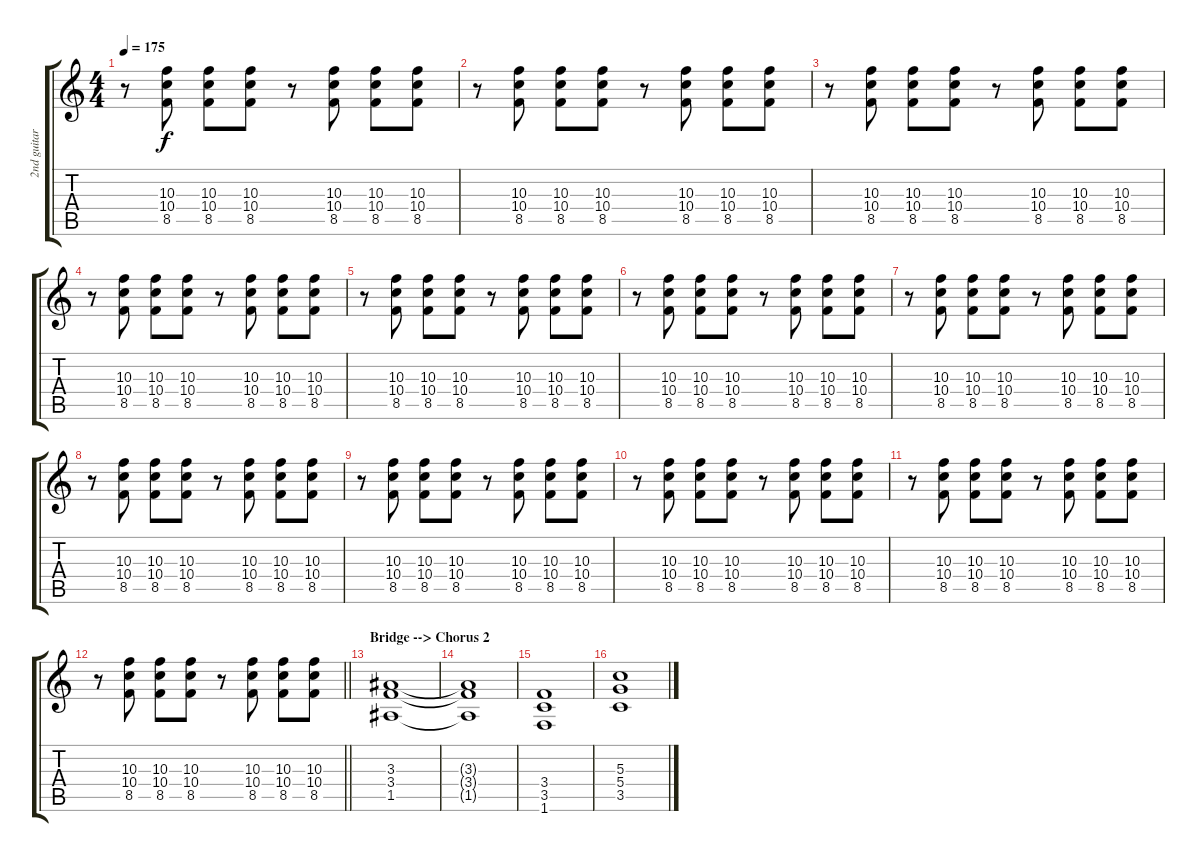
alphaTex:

\track ("2nd guitar" "2nd guitar") {instrument acousticguitarsteel}
\staff {score tabs}
\tuning (E4 B3 G3 D3 A2 E2) {hide}
\ts (4 4)
\tempo 175
\clef g2
\ks c
r.8{dy f} (10.3 10.4 8.5).8 (10.3 10.4 8.5).8 (10.3 10.4 8.5).8 r.8 (10.3 10.4 8.5).8 (10.3 10.4 8.5).8 (10.3 10.4 8.5).8 |
r.8 (10.3 10.4 8.5).8 (10.3 10.4 8.5).8 (10.3 10.4 8.5).8 r.8 (10.3 10.4 8.5).8 (10.3 10.4 8.5).8 (10.3 10.4 8.5).8 |
r.8 (10.3 10.4 8.5).8 (10.3 10.4 8.5).8 (10.3 10.4 8.5).8 r.8 (10.3 10.4 8.5).8 (10.3 10.4 8.5).8 (10.3 10.4 8.5).8 |
r.8 (10.3 10.4 8.5).8 (10.3 10.4 8.5).8 (10.3 10.4 8.5).8 r.8 (10.3 10.4 8.5).8 (10.3 10.4 8.5).8 (10.3 10.4 8.5).8 |
r.8 (10.3 10.4 8.5).8 (10.3 10.4 8.5).8 (10.3 10.4 8.5).8 r.8 (10.3 10.4 8.5).8 (10.3 10.4 8.5).8 (10.3 10.4 8.5).8 |
r.8 (10.3 10.4 8.5).8 (10.3 10.4 8.5).8 (10.3 10.4 8.5).8 r.8 (10.3 10.4 8.5).8 (10.3 10.4 8.5).8 (10.3 10.4 8.5).8 |
r.8 (10.3 10.4 8.5).8 (10.3 10.4 8.5).8 (10.3 10.4 8.5).8 r.8 (10.3 10.4 8.5).8 (10.3 10.4 8.5).8 (10.3 10.4 8.5).8 |
r.8 (10.3 10.4 8.5).8 (10.3 10.4 8.5).8 (10.3 10.4 8.5).8 r.8 (10.3 10.4 8.5).8 (10.3 10.4 8.5).8 (10.3 10.4 8.5).8 |
r.8 (10.3 10.4 8.5).8 (10.3 10.4 8.5).8 (10.3 10.4 8.5).8 r.8 (10.3 10.4 8.5).8 (10.3 10.4 8.5).8 (10.3 10.4 8.5).8 |
r.8 (10.3 10.4 8.5).8 (10.3 10.4 8.5).8 (10.3 10.4 8.5).8 r.8 (10.3 10.4 8.5).8 (10.3 10.4 8.5).8 (10.3 10.4 8.5).8 |
r.8 (10.3 10.4 8.5).8 (10.3 10.4 8.5).8 (10.3 10.4 8.5).8 r.8 (10.3 10.4 8.5).8 (10.3 10.4 8.5).8 (10.3 10.4 8.5).8 |
\barLineRight lightlight
r.8 (10.3 10.4 8.5).8 (10.3 10.4 8.5).8 (10.3 10.4 8.5).8 r.8 (10.3 10.4 8.5).8 (10.3 10.4 8.5).8 (10.3 10.4 8.5).8 |
\section ("" "Bridge --> Chorus 2")
(3.3 3.4 1.5).1{instrument overdrivenguitar} |
(3.3{t} 3.4{t} 1.5{t}).1 |
(3.4 3.5 1.6).1 |
(5.3 5.4 3.5).1
